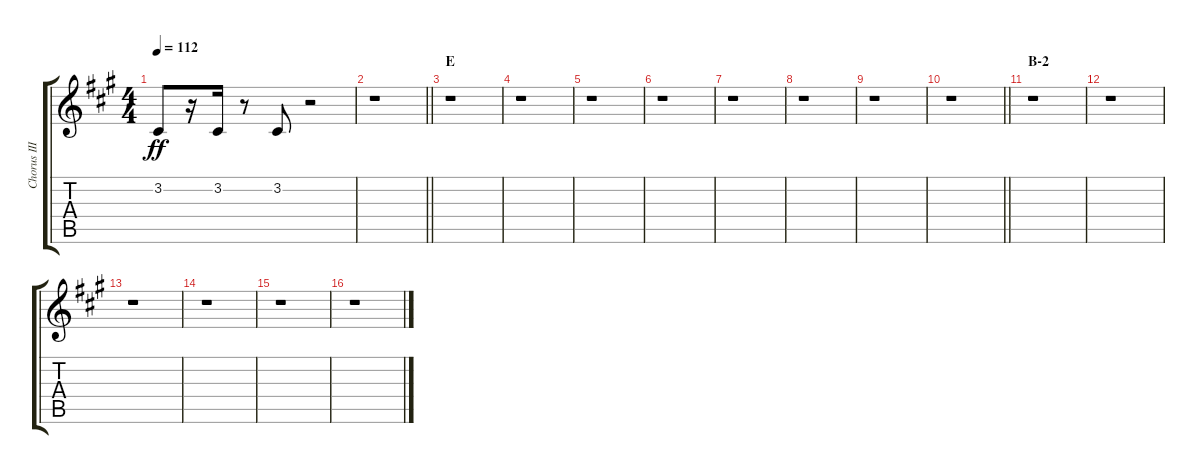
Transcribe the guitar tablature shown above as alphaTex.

\track ("Chorus III" "Chorus III") {instrument voiceoohs}
\staff {score tabs}
\tuning (Eb4 Bb3 Gb3 Db3 Ab2 Eb2) {hide}
\ts (4 4)
\tempo 112
\clef g2
\ks a
3.2.8{dy ff} r.16 3.2.16 r.8 3.2.8 r.2 |
\barLineRight lightlight
r.1 |
\section ("" "E")
r.1 |
r.1 |
r.1 |
r.1 |
r.1 |
r.1 |
r.1 |
\barLineRight lightlight
r.1 |
\section ("" "B-2")
r.1 |
r.1 |
r.1 |
r.1 |
r.1 |
r.1
